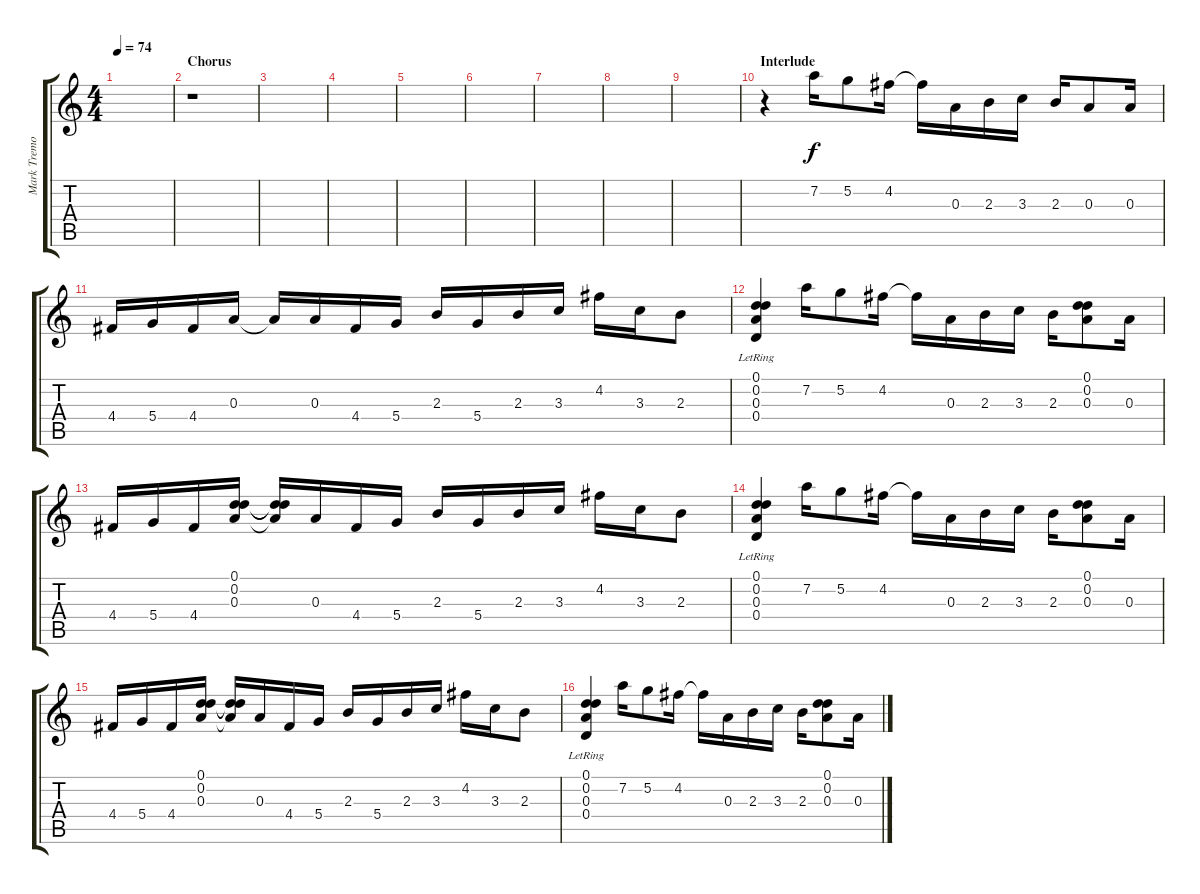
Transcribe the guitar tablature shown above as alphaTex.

\track ("Mark Tremonti" "Mark Tremo") {instrument electricguitarclean}
\staff {score tabs}
\tuning (D4 D4 A3 D3 A2 D2) {hide}
\ts (4 4)
\tempo 74
\clef g2
\ks c
|
\section ("" "Chorus")
r.1 |
|
|
|
|
|
|
|
\section ("" "Interlude")
r.4 7.2.16 5.2.8 4.2.16 4.2{t}.16 0.3.16 2.3.16 3.3.16 2.3.16 0.3.8 0.3.16 |
4.4.16 5.4.16 4.4.16 0.3.16 0.3{t}.16 0.3.16 4.4.16 5.4.16 2.3.16 5.4.16 2.3.16 3.3.16 4.2.16 3.3.16 2.3.8 |
(0.1{lr} 0.2{lr} 0.3{lr} 0.4{lr}).4 7.2.16 5.2.8 4.2.16 4.2{t}.16 0.3.16 2.3.16 3.3.16 2.3.16 (0.1 0.2 0.3).8 0.3.16 |
4.4.16 5.4.16 4.4.16 (0.1 0.2 0.3).16 (0.1{t} 0.2{t} 0.3{t}).16 0.3.16 4.4.16 5.4.16 2.3.16 5.4.16 2.3.16 3.3.16 4.2.16 3.3.16 2.3.8 |
(0.1{lr} 0.2{lr} 0.3{lr} 0.4{lr}).4 7.2.16 5.2.8 4.2.16 4.2{t}.16 0.3.16 2.3.16 3.3.16 2.3.16 (0.1 0.2 0.3).8 0.3.16 |
4.4.16 5.4.16 4.4.16 (0.1 0.2 0.3).16 (0.1{t} 0.2{t} 0.3{t}).16 0.3.16 4.4.16 5.4.16 2.3.16 5.4.16 2.3.16 3.3.16 4.2.16 3.3.16 2.3.8 |
(0.1{lr} 0.2{lr} 0.3{lr} 0.4{lr}).4 7.2.16 5.2.8 4.2.16 4.2{t}.16 0.3.16 2.3.16 3.3.16 2.3.16 (0.1 0.2 0.3).8 0.3.16
